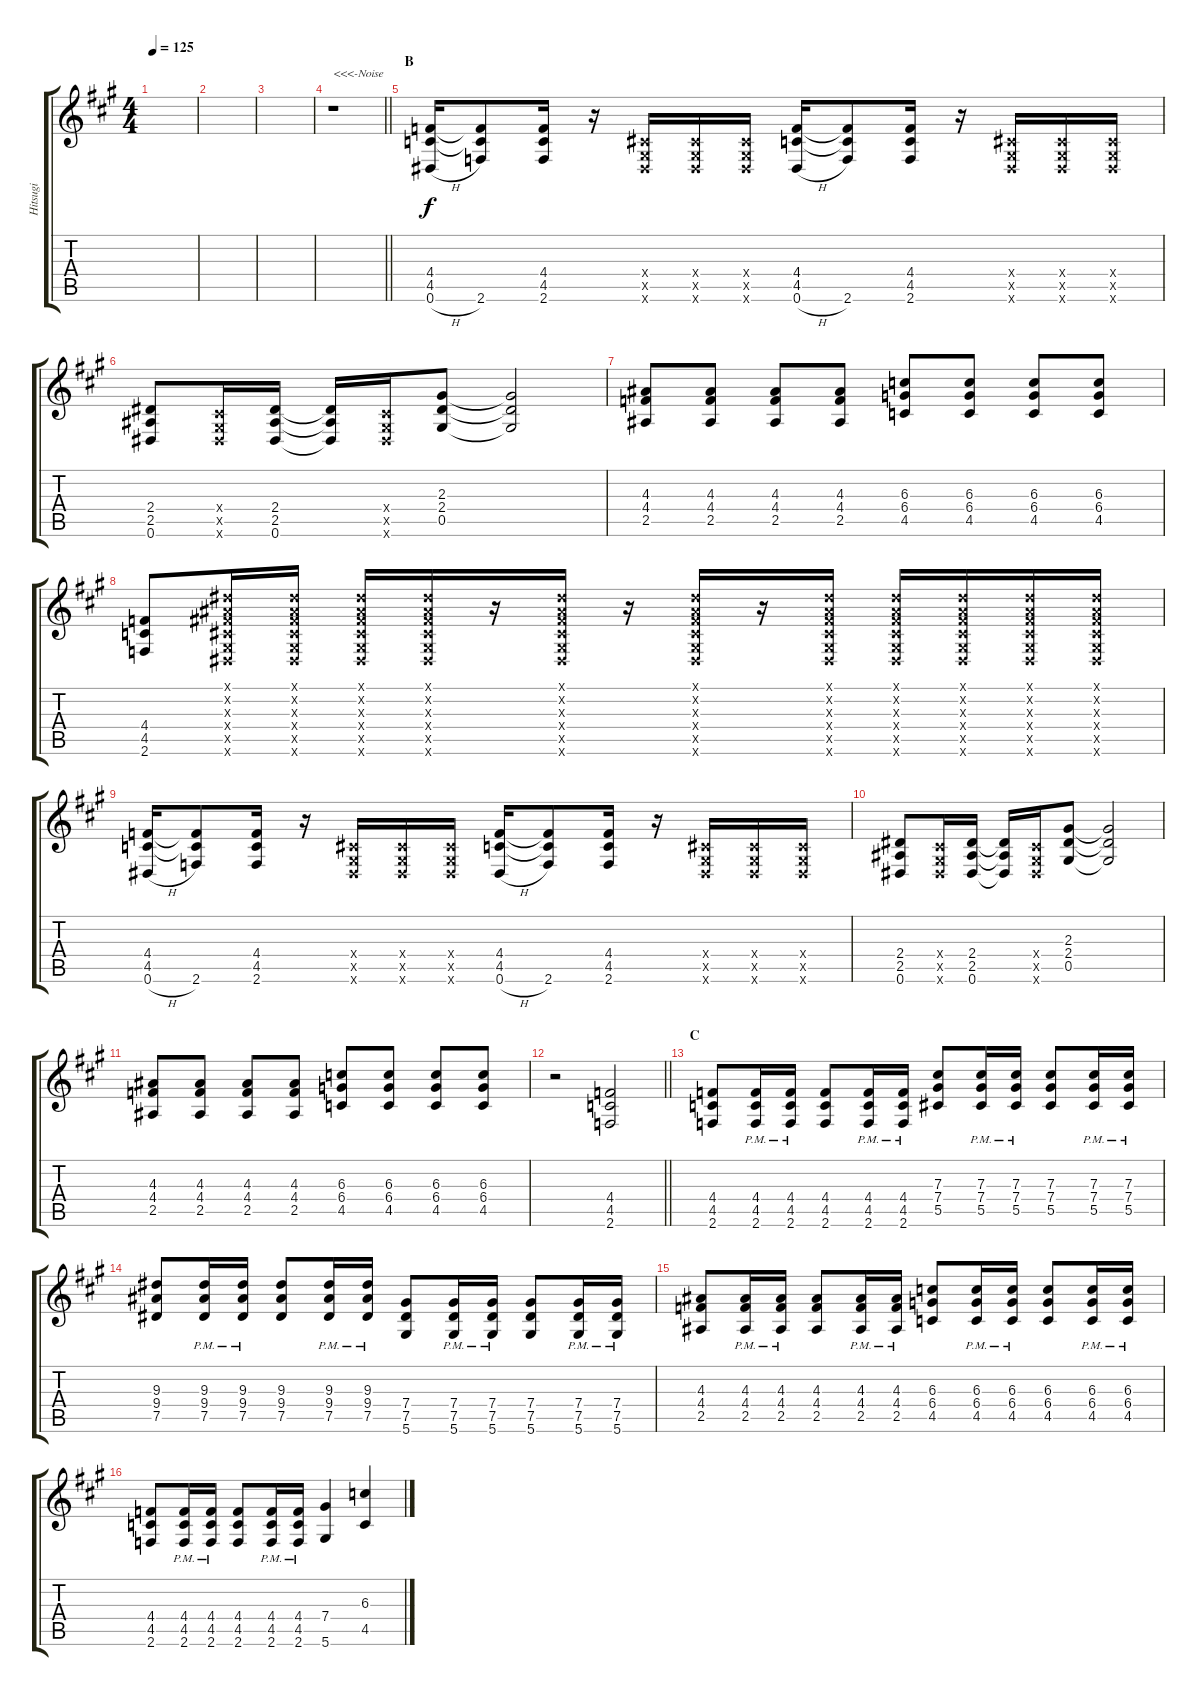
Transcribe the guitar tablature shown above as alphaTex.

\track ("Hitsugi" "Hitsugi") {instrument overdrivenguitar}
\staff {score tabs}
\tuning (Eb4 Bb3 Gb3 Db3 Ab2 Eb2) {hide}
\ts (4 4)
\tempo 125
\clef g2
\ks a
|
|
|
\barLineRight lightlight
r.1{txt "<<<-Noise"} |
\section ("" "B")
(4.4 4.5 0.6{h}).16 (4.4{t} 4.5{t} 2.6).8 (4.4 4.5 2.6).16 r.16 (0.4{x} 0.5{x} 0.6{x}).16 (0.4{x} 0.5{x} 0.6{x}).16 (0.4{x} 0.5{x} 0.6{x}).16 (4.4 4.5 0.6{h}).16 (4.4{t} 4.5{t} 2.6).8 (4.4 4.5 2.6).16 r.16 (0.4{x} 0.5{x} 0.6{x}).16 (0.4{x} 0.5{x} 0.6{x}).16 (0.4{x} 0.5{x} 0.6{x}).16 |
(2.4 2.5 0.6).8 (0.4{x} 0.5{x} 0.6{x}).16 (2.4 2.5 0.6).16 (2.4{t} 2.5{t} 0.6{t}).16 (0.4{x} 0.5{x} 0.6{x}).16 (2.3 2.4 0.5).8 (2.3{t} 2.4{t} 0.5{t}).2 |
(4.3 4.4 2.5).8 (4.3 4.4 2.5).8 (4.3 4.4 2.5).8 (4.3 4.4 2.5).8 (6.3 6.4 4.5).8 (6.3 6.4 4.5).8 (6.3 6.4 4.5).8 (6.3 6.4 4.5).8 |
(4.4 4.5 2.6).8 (0.1{x} 0.2{x} 0.3{x} 0.4{x} 0.5{x} 0.6{x}).16 (0.1{x} 0.2{x} 0.3{x} 0.4{x} 0.5{x} 0.6{x}).16 (0.1{x} 0.2{x} 0.3{x} 0.4{x} 0.5{x} 0.6{x}).16 (0.1{x} 0.2{x} 0.3{x} 0.4{x} 0.5{x} 0.6{x}).16 r.16 (0.1{x} 0.2{x} 0.3{x} 0.4{x} 0.5{x} 0.6{x}).16 r.16 (0.1{x} 0.2{x} 0.3{x} 0.4{x} 0.5{x} 0.6{x}).16 r.16 (0.1{x} 0.2{x} 0.3{x} 0.4{x} 0.5{x} 0.6{x}).16 (0.1{x} 0.2{x} 0.3{x} 0.4{x} 0.5{x} 0.6{x}).16 (0.1{x} 0.2{x} 0.3{x} 0.4{x} 0.5{x} 0.6{x}).16 (0.1{x} 0.2{x} 0.3{x} 0.4{x} 0.5{x} 0.6{x}).16 (0.1{x} 0.2{x} 0.3{x} 0.4{x} 0.5{x} 0.6{x}).16 |
(4.4 4.5 0.6{h}).16 (4.4{t} 4.5{t} 2.6).8 (4.4 4.5 2.6).16 r.16 (0.4{x} 0.5{x} 0.6{x}).16 (0.4{x} 0.5{x} 0.6{x}).16 (0.4{x} 0.5{x} 0.6{x}).16 (4.4 4.5 0.6{h}).16 (4.4{t} 4.5{t} 2.6).8 (4.4 4.5 2.6).16 r.16 (0.4{x} 0.5{x} 0.6{x}).16 (0.4{x} 0.5{x} 0.6{x}).16 (0.4{x} 0.5{x} 0.6{x}).16 |
(2.4 2.5 0.6).8 (0.4{x} 0.5{x} 0.6{x}).16 (2.4 2.5 0.6).16 (2.4{t} 2.5{t} 0.6{t}).16 (0.4{x} 0.5{x} 0.6{x}).16 (2.3 2.4 0.5).8 (2.3{t} 2.4{t} 0.5{t}).2 |
(4.3 4.4 2.5).8 (4.3 4.4 2.5).8 (4.3 4.4 2.5).8 (4.3 4.4 2.5).8 (6.3 6.4 4.5).8 (6.3 6.4 4.5).8 (6.3 6.4 4.5).8 (6.3 6.4 4.5).8 |
\barLineRight lightlight
r.2 (4.4 4.5 2.6).2 |
\section ("" "C")
(4.4 4.5 2.6).8 (4.4{pm} 4.5{pm} 2.6{pm}).16 (4.4{pm} 4.5{pm} 2.6{pm}).16 (4.4 4.5 2.6).8 (4.4{pm} 4.5{pm} 2.6{pm}).16 (4.4{pm} 4.5{pm} 2.6{pm}).16 (7.3 7.4 5.5).8 (7.3{pm} 7.4{pm} 5.5{pm}).16 (7.3{pm} 7.4{pm} 5.5{pm}).16 (7.3 7.4 5.5).8 (7.3{pm} 7.4{pm} 5.5{pm}).16 (7.3{pm} 7.4{pm} 5.5{pm}).16 |
(9.3 9.4 7.5).8 (9.3{pm} 9.4{pm} 7.5{pm}).16 (9.3{pm} 9.4{pm} 7.5{pm}).16 (9.3 9.4 7.5).8 (9.3{pm} 9.4{pm} 7.5{pm}).16 (9.3{pm} 9.4{pm} 7.5{pm}).16 (7.4 7.5 5.6).8 (7.4{pm} 7.5{pm} 5.6{pm}).16 (7.4{pm} 7.5{pm} 5.6{pm}).16 (7.4 7.5 5.6).8 (7.4{pm} 7.5{pm} 5.6{pm}).16 (7.4{pm} 7.5{pm} 5.6{pm}).16 |
(4.3 4.4 2.5).8 (4.3{pm} 4.4{pm} 2.5{pm}).16 (4.3{pm} 4.4{pm} 2.5{pm}).16 (4.3 4.4 2.5).8 (4.3{pm} 4.4{pm} 2.5{pm}).16 (4.3{pm} 4.4{pm} 2.5{pm}).16 (6.3 6.4 4.5).8 (6.3{pm} 6.4{pm} 4.5{pm}).16 (6.3{pm} 6.4{pm} 4.5{pm}).16 (6.3 6.4 4.5).8 (6.3{pm} 6.4{pm} 4.5{pm}).16 (6.3{pm} 6.4{pm} 4.5{pm}).16 |
(4.4 4.5 2.6).8 (4.4{pm} 4.5{pm} 2.6{pm}).16 (4.4{pm} 4.5{pm} 2.6{pm}).16 (4.4 4.5 2.6).8 (4.4{pm} 4.5{pm} 2.6{pm}).16 (4.4{pm} 4.5{pm} 2.6{pm}).16 (7.4 5.6).4 (6.3 4.5).4
